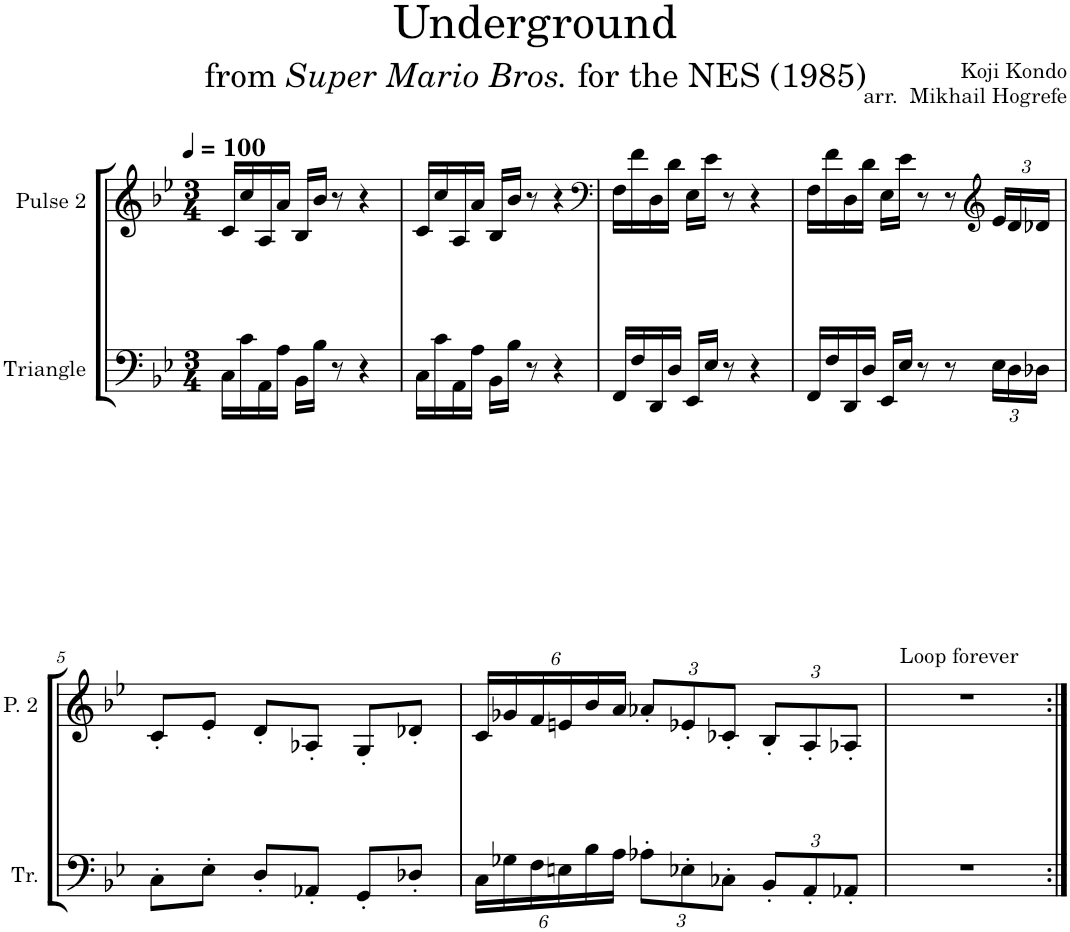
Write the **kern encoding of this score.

**kern	**kern
*part2	*part1
*staff2	*staff1
*I"Triangle	*I"Pulse 2
*I'Tr.	*I'P. 2
*clefF4	*clefG2
*k[b-e-]	*k[b-e-]
*M3/4	*M3/4
*MM100	*MM100
=1	=1
16C\LL	16c/LL
16c\	16cc/
16AA\	16A/
16A\JJ	16a/JJ
16BB-\LL	16B-/LL
16B-\JJ	16b-/JJ
8r	8r
4r	4r
=2	=2
16C\LL	16c/LL
16c\	16cc/
16AA\	16A/
16A\JJ	16a/JJ
16BB-\LL	16B-/LL
16B-\JJ	16b-/JJ
8r	8r
4r	4r
=3	=3
*	*clefF4
16FF/LL	16F\LL
16F/	16f\
16DD/	16D\
16D/JJ	16d\JJ
16EE-/LL	16E-\LL
16E-/JJ	16e-\JJ
8r	8r
4r	4r
=4	=4
16FF/LL	16F\LL
16F/	16f\
16DD/	16D\
16D/JJ	16d\JJ
16EE-/LL	16E-\LL
16E-/JJ	16e-\JJ
8r	8r
8r	8r
*	*clefG2
*Xbrackettup	*Xbrackettup
24E-\LL	24e-/LL
24D\	24d/
24D-X\JJ	24d-X/JJ
!!LO:LB:g=z
=5	=5
8C'\L	8c'/L
8E-'\J	8e-'/J
8D'/L	8d'/L
8AA-X'/J	8A-X'/J
8GG'/L	8G'/L
8D-X'/J	8d-X'/J
=6	=6
24C\LL	24c/LL
24G-X\	24g-X/
24F\	24f/
24En\	24en/
24B-\	24b-/
24A\JJ	24a/JJ
12A-X'\L	12a-X'/L
12E-X'\	12e-X'/
12C-X'\J	12c-X'/J
12BB-'/L	12B-'/L
12AA'/	12A'/
12AA-X'/J	12A-X'/J
=7	=7
!	!LO:TX:a:t=Loop forever
2.r	2.r
=:|!	=:|!
*-	*-
